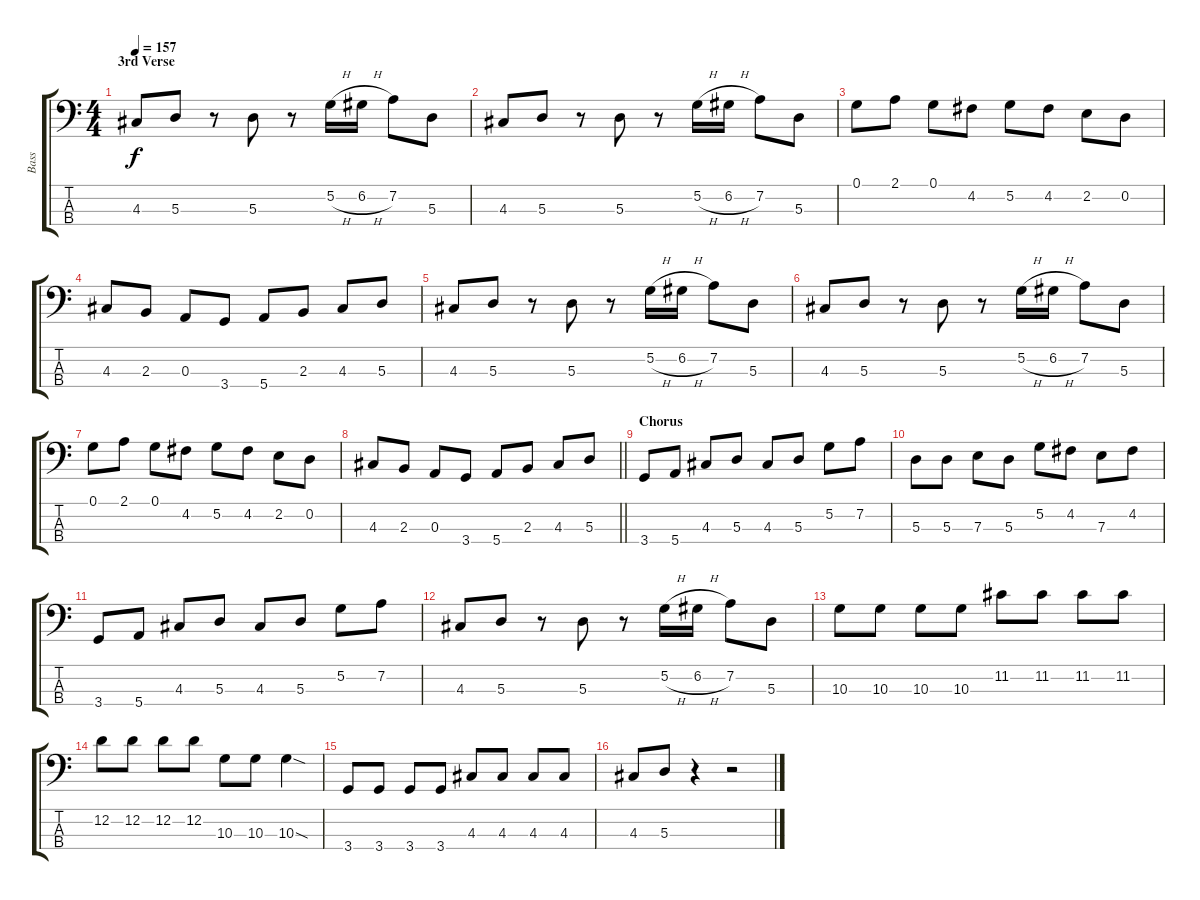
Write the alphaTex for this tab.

\track ("Bass" "Bass") {instrument electricbasspick}
\staff {score tabs}
\tuning (G2 D2 A1 E1) {hide}
\ts (4 4)
\section ("" "3rd Verse")
\tempo 157
\clef f4
\ks c
4.3.8{dy f} 5.3.8 r.8 5.3.8 r.8 5.2{h}.16 6.2{h}.16 7.2.8 5.3.8 |
4.3.8 5.3.8 r.8 5.3.8 r.8 5.2{h}.16 6.2{h}.16 7.2.8 5.3.8 |
0.1.8 2.1.8 0.1.8 4.2.8 5.2.8 4.2.8 2.2.8 0.2.8 |
4.3.8 2.3.8 0.3.8 3.4.8 5.4.8 2.3.8 4.3.8 5.3.8 |
4.3.8 5.3.8 r.8 5.3.8 r.8 5.2{h}.16 6.2{h}.16 7.2.8 5.3.8 |
4.3.8 5.3.8 r.8 5.3.8 r.8 5.2{h}.16 6.2{h}.16 7.2.8 5.3.8 |
0.1.8 2.1.8 0.1.8 4.2.8 5.2.8 4.2.8 2.2.8 0.2.8 |
\barLineRight lightlight
4.3.8 2.3.8 0.3.8 3.4.8 5.4.8 2.3.8 4.3.8 5.3.8 |
\section ("" "Chorus")
3.4.8 5.4.8 4.3.8 5.3.8 4.3.8 5.3.8 5.2.8 7.2.8 |
5.3.8 5.3.8 7.3.8 5.3.8 5.2.8 4.2.8 7.3.8 4.2.8 |
3.4.8 5.4.8 4.3.8 5.3.8 4.3.8 5.3.8 5.2.8 7.2.8 |
4.3.8 5.3.8 r.8 5.3.8 r.8 5.2{h}.16 6.2{h}.16 7.2.8 5.3.8 |
10.3.8 10.3.8 10.3.8 10.3.8 11.2.8 11.2.8 11.2.8 11.2.8 |
12.2.8 12.2.8 12.2.8 12.2.8 10.3.8 10.3.8 10.3{sod}.4 |
3.4.8 3.4.8 3.4.8 3.4.8 4.3.8 4.3.8 4.3.8 4.3.8 |
4.3.8 5.3.8 r.4 r.2
